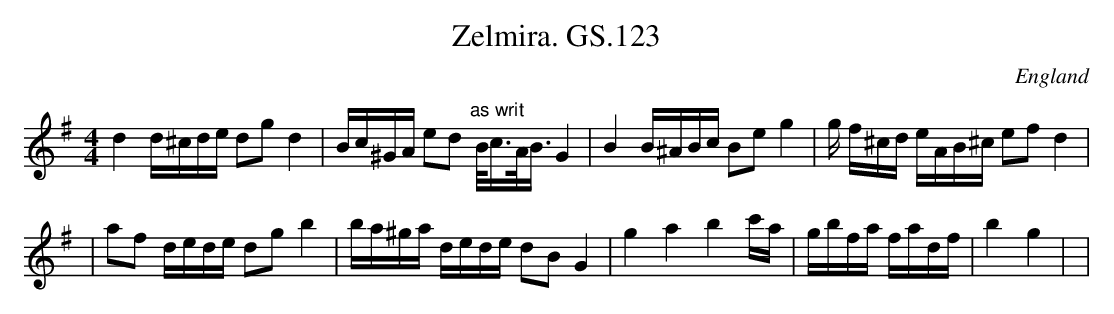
X:1
T:Zelmira. GS.123
M:4/4
L:1/16
O:England
K:G major
d4 d^cde d2g2 d4 | Bc^GA e2d2  "as writ"B<cA<B G4 | B4 B^ABc B2e2 g4 | g
f^cd eAB^c
e2f2 d4 |!|
a2f2 dede d2g2 b4 | ba^ga dede d2B2 G4 | g4a4b4 c'a | gbfa fadf | b4g4 |
|
